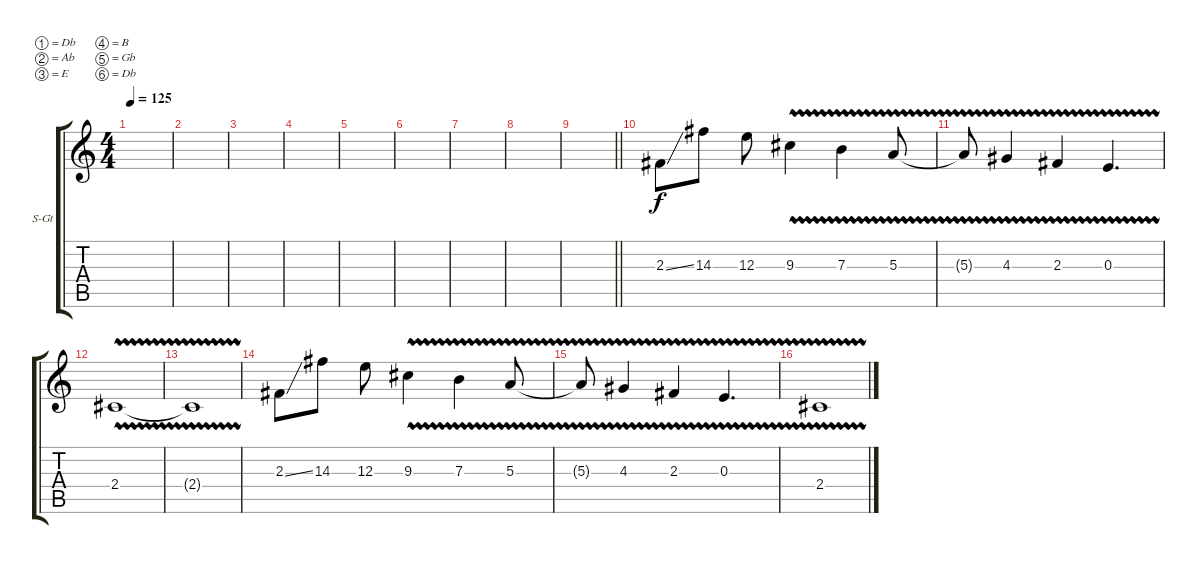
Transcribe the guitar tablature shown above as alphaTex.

\bracketExtendMode groupsimilarinstruments
\firstSystemTrackNameOrientation horizontal
\otherSystemsTrackNameOrientation horizontal
\track ("FX" "S-Gt") {instrument lead1square}
\staff {score tabs}
\tuning (Db4 Ab3 E3 B2 Gb2 Db2)
\displaytranspose 12
\ts (4 4)
\tempo 125
\clef g2
\ks c
|
|
|
|
|
|
|
|
\barLineRight lightlight
|
2.3{ss}.8 14.3.8 12.3.8 9.3{vw}.4 7.3{vw}.4 5.3{vw}.8 |
5.3{vw t}.8 4.3{vw}.4 2.3{vw}.4 0.3{vw}.4{d} |
2.4{vw}.1 |
2.4{vw t}.1 |
2.3{ss}.8 14.3.8 12.3.8 9.3{vw}.4 7.3{vw}.4 5.3{vw}.8 |
5.3{vw t}.8 4.3{vw}.4 2.3{vw}.4 0.3{vw}.4{d} |
2.4{vw}.1
